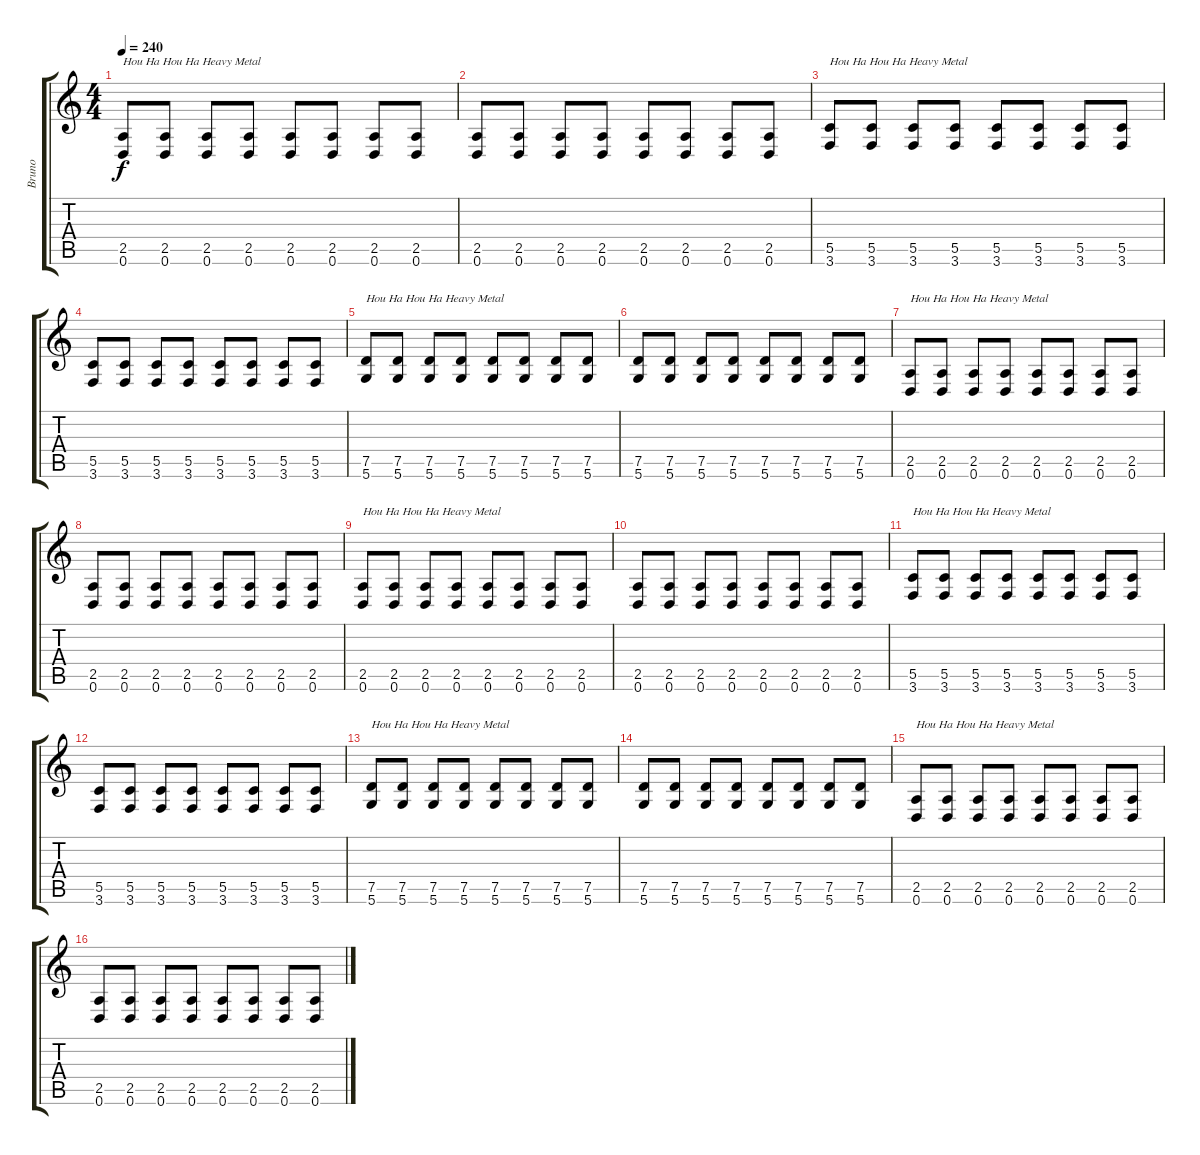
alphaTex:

\track ("Bruno" "Bruno") {instrument distortionguitar}
\staff {score tabs}
\tuning (D4 A3 F3 C3 G2 D2) {hide}
\ts (4 4)
\tempo 240
\clef g2
\ks c
(2.5 0.6).8{txt "Hou Ha Hou Ha Heavy Metal" dy f} (2.5 0.6).8 (2.5 0.6).8 (2.5 0.6).8 (2.5 0.6).8 (2.5 0.6).8 (2.5 0.6).8 (2.5 0.6).8 |
(2.5 0.6).8 (2.5 0.6).8 (2.5 0.6).8 (2.5 0.6).8 (2.5 0.6).8 (2.5 0.6).8 (2.5 0.6).8 (2.5 0.6).8 |
(5.5 3.6).8{txt "Hou Ha Hou Ha Heavy Metal"} (5.5 3.6).8 (5.5 3.6).8 (5.5 3.6).8 (5.5 3.6).8 (5.5 3.6).8 (5.5 3.6).8 (5.5 3.6).8 |
(5.5 3.6).8 (5.5 3.6).8 (5.5 3.6).8 (5.5 3.6).8 (5.5 3.6).8 (5.5 3.6).8 (5.5 3.6).8 (5.5 3.6).8 |
(7.5 5.6).8{txt "Hou Ha Hou Ha Heavy Metal"} (7.5 5.6).8 (7.5 5.6).8 (7.5 5.6).8 (7.5 5.6).8 (7.5 5.6).8 (7.5 5.6).8 (7.5 5.6).8 |
(7.5 5.6).8 (7.5 5.6).8 (7.5 5.6).8 (7.5 5.6).8 (7.5 5.6).8 (7.5 5.6).8 (7.5 5.6).8 (7.5 5.6).8 |
(2.5 0.6).8{txt "Hou Ha Hou Ha Heavy Metal"} (2.5 0.6).8 (2.5 0.6).8 (2.5 0.6).8 (2.5 0.6).8 (2.5 0.6).8 (2.5 0.6).8 (2.5 0.6).8 |
(2.5 0.6).8 (2.5 0.6).8 (2.5 0.6).8 (2.5 0.6).8 (2.5 0.6).8 (2.5 0.6).8 (2.5 0.6).8 (2.5 0.6).8 |
(2.5 0.6).8{txt "Hou Ha Hou Ha Heavy Metal"} (2.5 0.6).8 (2.5 0.6).8 (2.5 0.6).8 (2.5 0.6).8 (2.5 0.6).8 (2.5 0.6).8 (2.5 0.6).8 |
(2.5 0.6).8 (2.5 0.6).8 (2.5 0.6).8 (2.5 0.6).8 (2.5 0.6).8 (2.5 0.6).8 (2.5 0.6).8 (2.5 0.6).8 |
(5.5 3.6).8{txt "Hou Ha Hou Ha Heavy Metal"} (5.5 3.6).8 (5.5 3.6).8 (5.5 3.6).8 (5.5 3.6).8 (5.5 3.6).8 (5.5 3.6).8 (5.5 3.6).8 |
(5.5 3.6).8 (5.5 3.6).8 (5.5 3.6).8 (5.5 3.6).8 (5.5 3.6).8 (5.5 3.6).8 (5.5 3.6).8 (5.5 3.6).8 |
(7.5 5.6).8{txt "Hou Ha Hou Ha Heavy Metal"} (7.5 5.6).8 (7.5 5.6).8 (7.5 5.6).8 (7.5 5.6).8 (7.5 5.6).8 (7.5 5.6).8 (7.5 5.6).8 |
(7.5 5.6).8 (7.5 5.6).8 (7.5 5.6).8 (7.5 5.6).8 (7.5 5.6).8 (7.5 5.6).8 (7.5 5.6).8 (7.5 5.6).8 |
(2.5 0.6).8{txt "Hou Ha Hou Ha Heavy Metal"} (2.5 0.6).8 (2.5 0.6).8 (2.5 0.6).8 (2.5 0.6).8 (2.5 0.6).8 (2.5 0.6).8 (2.5 0.6).8 |
(2.5 0.6).8 (2.5 0.6).8 (2.5 0.6).8 (2.5 0.6).8 (2.5 0.6).8 (2.5 0.6).8 (2.5 0.6).8 (2.5 0.6).8
